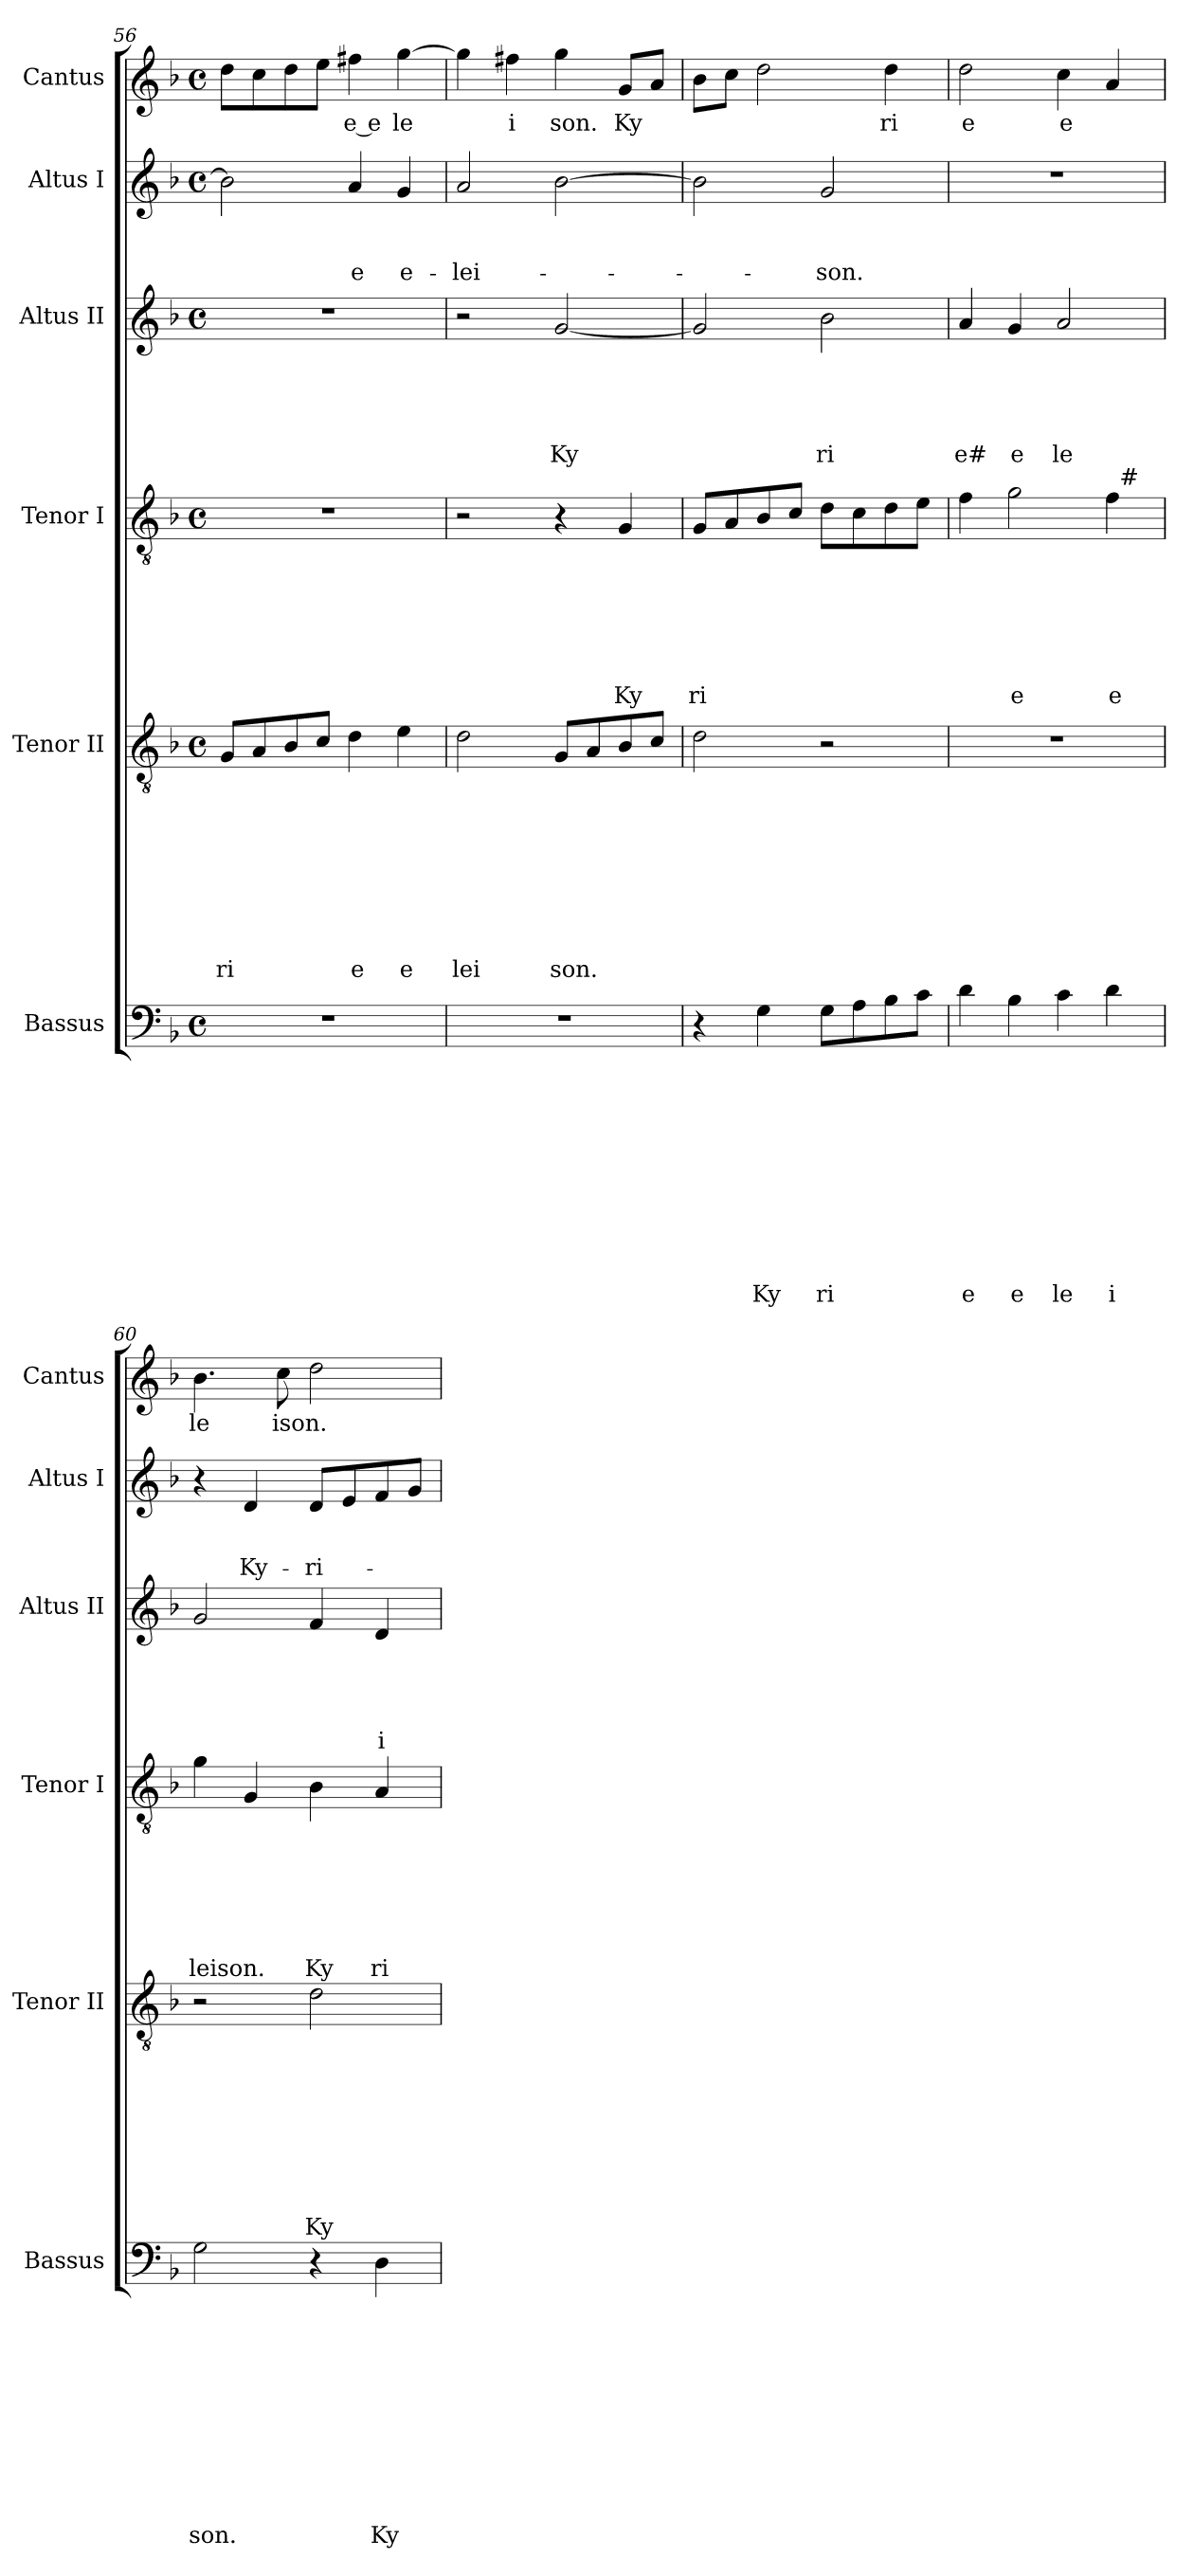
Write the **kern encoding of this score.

**kern	**text	**text	**text	**text	**text	**text	**text	**text	**text	**text	**text	**kern	**text	**text	**text	**text	**text	**text	**text	**text	**text	**kern	**text	**text	**text	**text	**text	**text	**text	**kern	**text	**text	**text	**text	**text	**kern	**text	**text	**text	**kern	**text
*part6	*part6	*part6	*part6	*part6	*part6	*part6	*part6	*part6	*part6	*part6	*part6	*part5	*part5	*part5	*part5	*part5	*part5	*part5	*part5	*part5	*part5	*part4	*part4	*part4	*part4	*part4	*part4	*part4	*part4	*part3	*part3	*part3	*part3	*part3	*part3	*part2	*part2	*part2	*part2	*part1	*part1
*staff6	*staff6	*staff6	*staff6	*staff6	*staff6	*staff6	*staff6	*staff6	*staff6	*staff6	*staff6	*staff5	*staff5	*staff5	*staff5	*staff5	*staff5	*staff5	*staff5	*staff5	*staff5	*staff4	*staff4	*staff4	*staff4	*staff4	*staff4	*staff4	*staff4	*staff3	*staff3	*staff3	*staff3	*staff3	*staff3	*staff2	*staff2	*staff2	*staff2	*staff1	*staff1
*I"Bassus	*	*	*	*	*	*	*	*	*	*	*	*I"Tenor II	*	*	*	*	*	*	*	*	*	*I"Tenor I	*	*	*	*	*	*	*	*I"Altus II	*	*	*	*	*	*I"Altus I	*	*	*	*I"Cantus	*
*I'Bassus	*	*	*	*	*	*	*	*	*	*	*	*I'Tenor II	*	*	*	*	*	*	*	*	*	*I'Tenor I	*	*	*	*	*	*	*	*I'Altus II	*	*	*	*	*	*I'Altus I	*	*	*	*I'Cantus	*
*clefF4	*	*	*	*	*	*	*	*	*	*	*	*clefGv2	*	*	*	*	*	*	*	*	*	*clefGv2	*	*	*	*	*	*	*	*clefG2	*	*	*	*	*	*clefG2	*	*	*	*clefG2	*
*k[b-]	*	*	*	*	*	*	*	*	*	*	*	*k[b-]	*	*	*	*	*	*	*	*	*	*k[b-]	*	*	*	*	*	*	*	*k[b-]	*	*	*	*	*	*k[b-]	*	*	*	*k[b-]	*
*F:	*	*	*	*	*	*	*	*	*	*	*	*F:	*	*	*	*	*	*	*	*	*	*F:	*	*	*	*	*	*	*	*F:	*	*	*	*	*	*F:	*	*	*	*F:	*
*M4/4	*	*	*	*	*	*	*	*	*	*	*	*M4/4	*	*	*	*	*	*	*	*	*	*M4/4	*	*	*	*	*	*	*	*M4/4	*	*	*	*	*	*M4/4	*	*	*	*M4/4	*
*met(c)	*	*	*	*	*	*	*	*	*	*	*	*met(c)	*	*	*	*	*	*	*	*	*	*met(c)	*	*	*	*	*	*	*	*met(c)	*	*	*	*	*	*met(c)	*	*	*	*met(c)	*
=56	=56	=56	=56	=56	=56	=56	=56	=56	=56	=56	=56	=56	=56	=56	=56	=56	=56	=56	=56	=56	=56	=56	=56	=56	=56	=56	=56	=56	=56	=56	=56	=56	=56	=56	=56	=56	=56	=56	=56	=56	=56
!	!	!	!	!	!	!	!	!	!	!	!	!	!	!	!	!	!	!	!	!	!LO:LY:b	!	!	!	!	!	!	!	!	!	!	!	!	!	!	!	!	!	!	!	!
1r	.	.	.	.	.	.	.	.	.	.	.	8G/L	.	.	.	.	.	.	.	.	ri	1r	.	.	.	.	.	.	.	1r	.	.	.	.	.	2b-\]	.	.	.	8dd\L	.
.	.	.	.	.	.	.	.	.	.	.	.	8A/	.	.	.	.	.	.	.	.	.	.	.	.	.	.	.	.	.	.	.	.	.	.	.	.	.	.	.	8cc\	.
.	.	.	.	.	.	.	.	.	.	.	.	8B-/	.	.	.	.	.	.	.	.	.	.	.	.	.	.	.	.	.	.	.	.	.	.	.	.	.	.	.	8dd\	.
.	.	.	.	.	.	.	.	.	.	.	.	8c/J	.	.	.	.	.	.	.	.	.	.	.	.	.	.	.	.	.	.	.	.	.	.	.	.	.	.	.	8ee\J	.
!	!	!	!	!	!	!	!	!	!	!	!	!	!	!	!	!	!	!	!	!	!LO:LY:b	!	!	!	!	!	!	!	!	!	!	!	!	!	!	!	!	!	!LO:LY:b	!	!LO:LY:b:rj
.	.	.	.	.	.	.	.	.	.	.	.	4d\	.	.	.	.	.	.	.	.	e	.	.	.	.	.	.	.	.	.	.	.	.	.	.	4a/	.	.	-e	4ff#X\	e e
!	!	!	!	!	!	!	!	!	!	!	!	!	!	!	!	!	!	!	!	!	!LO:LY:b	!	!	!	!	!	!	!	!	!	!	!	!	!	!	!	!	!	!LO:LY:b	!	!LO:LY:b
.	.	.	.	.	.	.	.	.	.	.	.	4e\	.	.	.	.	.	.	.	.	e	.	.	.	.	.	.	.	.	.	.	.	.	.	.	4g/	.	.	e-	[>4gg\	le
=57	=57	=57	=57	=57	=57	=57	=57	=57	=57	=57	=57	=57	=57	=57	=57	=57	=57	=57	=57	=57	=57	=57	=57	=57	=57	=57	=57	=57	=57	=57	=57	=57	=57	=57	=57	=57	=57	=57	=57	=57	=57
!	!	!	!	!	!	!	!	!	!	!	!	!	!	!	!	!	!	!	!	!	!LO:LY:b	!	!	!	!	!	!	!	!	!	!	!	!	!	!	!	!	!	!LO:LY:b	!	!
1r	.	.	.	.	.	.	.	.	.	.	.	2d\	.	.	.	.	.	.	.	.	lei	2r	.	.	.	.	.	.	.	2r	.	.	.	.	.	2a/	.	.	-lei-	4gg\]	.
!	!	!	!	!	!	!	!	!	!	!	!	!	!	!	!	!	!	!	!	!	!	!	!	!	!	!	!	!	!	!	!	!	!	!	!	!	!	!	!	!	!LO:LY:b
.	.	.	.	.	.	.	.	.	.	.	.	.	.	.	.	.	.	.	.	.	.	.	.	.	.	.	.	.	.	.	.	.	.	.	.	.	.	.	.	4ff#X\	i
!	!	!	!	!	!	!	!	!	!	!	!	!	!	!	!	!	!	!	!	!	!LO:LY:b	!	!	!	!	!	!	!	!	!	!	!	!	!	!LO:LY:b	!	!	!	!	!	!LO:LY:b
.	.	.	.	.	.	.	.	.	.	.	.	8G/L	.	.	.	.	.	.	.	.	son.	4r	.	.	.	.	.	.	.	[<2g/	.	.	.	.	Ky	[>2b-\	.	.	.	4gg\	son.
.	.	.	.	.	.	.	.	.	.	.	.	8A/	.	.	.	.	.	.	.	.	.	.	.	.	.	.	.	.	.	.	.	.	.	.	.	.	.	.	.	.	.
!	!	!	!	!	!	!	!	!	!	!	!	!	!	!	!	!	!	!	!	!	!	!	!	!	!	!	!	!	!LO:LY:b	!	!	!	!	!	!	!	!	!	!	!	!LO:LY:b
.	.	.	.	.	.	.	.	.	.	.	.	8B-/	.	.	.	.	.	.	.	.	.	4G/	.	.	.	.	.	.	Ky	.	.	.	.	.	.	.	.	.	.	8g/L	Ky
.	.	.	.	.	.	.	.	.	.	.	.	8c/J	.	.	.	.	.	.	.	.	.	.	.	.	.	.	.	.	.	.	.	.	.	.	.	.	.	.	.	8a/J	.
=58	=58	=58	=58	=58	=58	=58	=58	=58	=58	=58	=58	=58	=58	=58	=58	=58	=58	=58	=58	=58	=58	=58	=58	=58	=58	=58	=58	=58	=58	=58	=58	=58	=58	=58	=58	=58	=58	=58	=58	=58	=58
!	!	!	!	!	!	!	!	!	!	!	!	!	!	!	!	!	!	!	!	!	!	!	!	!	!	!	!	!	!LO:LY:b	!	!	!	!	!	!	!	!	!	!	!	!
4r	.	.	.	.	.	.	.	.	.	.	.	2d\	.	.	.	.	.	.	.	.	.	8G/L	.	.	.	.	.	.	ri	2g/]	.	.	.	.	.	2b-\]	.	.	.	8b-\L	.
.	.	.	.	.	.	.	.	.	.	.	.	.	.	.	.	.	.	.	.	.	.	8A/	.	.	.	.	.	.	.	.	.	.	.	.	.	.	.	.	.	8cc\J	.
!	!	!	!	!	!	!	!	!	!	!	!LO:LY:b	!	!	!	!	!	!	!	!	!	!	!	!	!	!	!	!	!	!	!	!	!	!	!	!	!	!	!	!	!	!
4G\	.	.	.	.	.	.	.	.	.	.	Ky	.	.	.	.	.	.	.	.	.	.	8B-/	.	.	.	.	.	.	.	.	.	.	.	.	.	.	.	.	.	2dd\	.
.	.	.	.	.	.	.	.	.	.	.	.	.	.	.	.	.	.	.	.	.	.	8c/J	.	.	.	.	.	.	.	.	.	.	.	.	.	.	.	.	.	.	.
!	!	!	!	!	!	!	!	!	!	!	!LO:LY:b	!	!	!	!	!	!	!	!	!	!	!	!	!	!	!	!	!	!	!	!	!	!	!	!LO:LY:b	!	!	!	!LO:LY:b	!	!
8G\L	.	.	.	.	.	.	.	.	.	.	ri	2r	.	.	.	.	.	.	.	.	.	8d\L	.	.	.	.	.	.	.	2b-\	.	.	.	.	ri	2g/	.	.	-son.	.	.
8A\	.	.	.	.	.	.	.	.	.	.	.	.	.	.	.	.	.	.	.	.	.	8c\	.	.	.	.	.	.	.	.	.	.	.	.	.	.	.	.	.	.	.
!	!	!	!	!	!	!	!	!	!	!	!	!	!	!	!	!	!	!	!	!	!	!	!	!	!	!	!	!	!	!	!	!	!	!	!	!	!	!	!	!	!LO:LY:b
8B-\	.	.	.	.	.	.	.	.	.	.	.	.	.	.	.	.	.	.	.	.	.	8d\	.	.	.	.	.	.	.	.	.	.	.	.	.	.	.	.	.	4dd\	ri
8c\J	.	.	.	.	.	.	.	.	.	.	.	.	.	.	.	.	.	.	.	.	.	8e\J	.	.	.	.	.	.	.	.	.	.	.	.	.	.	.	.	.	.	.
=59	=59	=59	=59	=59	=59	=59	=59	=59	=59	=59	=59	=59	=59	=59	=59	=59	=59	=59	=59	=59	=59	=59	=59	=59	=59	=59	=59	=59	=59	=59	=59	=59	=59	=59	=59	=59	=59	=59	=59	=59	=59
!	!	!	!	!	!	!	!	!	!	!	!LO:LY:b	!	!	!	!	!	!	!	!	!	!	!	!	!	!	!	!	!	!	!	!	!	!	!	!LO:LY:b	!	!	!	!	!	!LO:LY:b
*	*	*	*	*	*	*	*	*	*	*	*	*	*	*	*	*	*	*	*	*	*	*^	*	*	*	*	*	*	*	*	*	*	*	*	*	*	*	*	*	*	*
4d\	.	.	.	.	.	.	.	.	.	.	e	1r	.	.	.	.	.	.	.	.	.	4f\	2ryy	.	.	.	.	.	.	.	4a/	.	.	.	.	e#	1r	.	.	.	2dd\	e
!	!	!	!	!	!	!	!	!	!	!	!LO:LY:b	!	!	!	!	!	!	!	!	!	!	!	!	!	!	!	!	!	!	!LO:LY:b	!	!	!	!	!	!LO:LY:b	!	!	!	!	!	!
4B-\	.	.	.	.	.	.	.	.	.	.	e	.	.	.	.	.	.	.	.	.	.	2g\	.	.	.	.	.	.	.	e	4g/	.	.	.	.	e	.	.	.	.	.	.
!	!	!	!	!	!	!	!	!	!	!	!LO:LY:b	!	!	!	!	!	!	!	!	!	!	!	!	!	!	!	!	!	!	!	!	!	!	!	!	!LO:LY:b	!	!	!	!	!	!LO:LY:b
4c\	.	.	.	.	.	.	.	.	.	.	le	.	.	.	.	.	.	.	.	.	.	.	4ryy	.	.	.	.	.	.	.	2a/	.	.	.	.	le	.	.	.	.	4cc\	e
!	!	!	!	!	!	!	!	!	!	!	!LO:LY:b	!	!	!	!	!	!	!	!	!	!	!	!	!	!	!	!	!	!	!LO:LY:b	!	!	!	!	!	!	!	!	!	!	!	!
4d\	.	.	.	.	.	.	.	.	.	.	i	.	.	.	.	.	.	.	.	.	.	4f\	32ryy	.	.	.	.	.	.	e	.	.	.	.	.	.	.	.	.	.	4a/	.
!	!	!	!	!	!	!	!	!	!	!	!	!	!	!	!	!	!	!	!	!	!	!	!LO:TX:a:t=#	!	!	!	!	!	!	!	!	!	!	!	!	!	!	!	!	!	!	!
.	.	.	.	.	.	.	.	.	.	.	.	.	.	.	.	.	.	.	.	.	.	.	8..ryy	.	.	.	.	.	.	.	.	.	.	.	.	.	.	.	.	.	.	.
=60	=60	=60	=60	=60	=60	=60	=60	=60	=60	=60	=60	=60	=60	=60	=60	=60	=60	=60	=60	=60	=60	=60	=60	=60	=60	=60	=60	=60	=60	=60	=60	=60	=60	=60	=60	=60	=60	=60	=60	=60	=60	=60
!	!	!	!	!	!	!	!	!	!	!	!LO:LY:b	!	!	!	!	!	!	!	!	!	!	!	!	!	!	!	!	!	!	!LO:LY:b	!	!	!	!	!	!	!	!	!	!	!	!LO:LY:b
*	*	*	*	*	*	*	*	*	*	*	*	*	*	*	*	*	*	*	*	*	*	*v	*v	*	*	*	*	*	*	*	*	*	*	*	*	*	*	*	*	*	*	*
2G\	.	.	.	.	.	.	.	.	.	.	son.	2r	.	.	.	.	.	.	.	.	.	4g\	.	.	.	.	.	.	leison.	2g/	.	.	.	.	.	4r	.	.	.	4.b-\	le
!	!	!	!	!	!	!	!	!	!	!	!	!	!	!	!	!	!	!	!	!	!	!	!	!	!	!	!	!	!	!	!	!	!	!	!	!	!	!	!LO:LY:b	!	!
.	.	.	.	.	.	.	.	.	.	.	.	.	.	.	.	.	.	.	.	.	.	4G/	.	.	.	.	.	.	.	.	.	.	.	.	.	4d/	.	.	Ky-	.	.
!	!	!	!	!	!	!	!	!	!	!	!	!	!	!	!	!	!	!	!	!	!	!	!	!	!	!	!	!	!	!	!	!	!	!	!	!	!	!	!	!	!LO:LY:b
.	.	.	.	.	.	.	.	.	.	.	.	.	.	.	.	.	.	.	.	.	.	.	.	.	.	.	.	.	.	.	.	.	.	.	.	.	.	.	.	8cc\	ison.
!	!	!	!	!	!	!	!	!	!	!	!	!	!	!	!	!	!	!	!	!	!LO:LY:b	!	!	!	!	!	!	!	!LO:LY:b	!	!	!	!	!	!	!	!	!	!LO:LY:b	!	!
4r	.	.	.	.	.	.	.	.	.	.	.	2d\	.	.	.	.	.	.	.	.	Ky	4B-\	.	.	.	.	.	.	Ky	4f/	.	.	.	.	.	8d/L	.	.	-ri-	2dd\	.
.	.	.	.	.	.	.	.	.	.	.	.	.	.	.	.	.	.	.	.	.	.	.	.	.	.	.	.	.	.	.	.	.	.	.	.	8e/	.	.	.	.	.
!	!	!	!	!	!	!	!	!	!	!	!LO:LY:b	!	!	!	!	!	!	!	!	!	!	!	!	!	!	!	!	!	!LO:LY:b	!	!	!	!	!	!LO:LY:b	!	!	!	!	!	!
4D\	.	.	.	.	.	.	.	.	.	.	Ky	.	.	.	.	.	.	.	.	.	.	4A/	.	.	.	.	.	.	ri	4d/	.	.	.	.	i	8f/	.	.	.	.	.
.	.	.	.	.	.	.	.	.	.	.	.	.	.	.	.	.	.	.	.	.	.	.	.	.	.	.	.	.	.	.	.	.	.	.	.	8g/J	.	.	.	.	.
=	=	=	=	=	=	=	=	=	=	=	=	=	=	=	=	=	=	=	=	=	=	=	=	=	=	=	=	=	=	=	=	=	=	=	=	=	=	=	=	=	=
*-	*-	*-	*-	*-	*-	*-	*-	*-	*-	*-	*-	*-	*-	*-	*-	*-	*-	*-	*-	*-	*-	*-	*-	*-	*-	*-	*-	*-	*-	*-	*-	*-	*-	*-	*-	*-	*-	*-	*-	*-	*-
